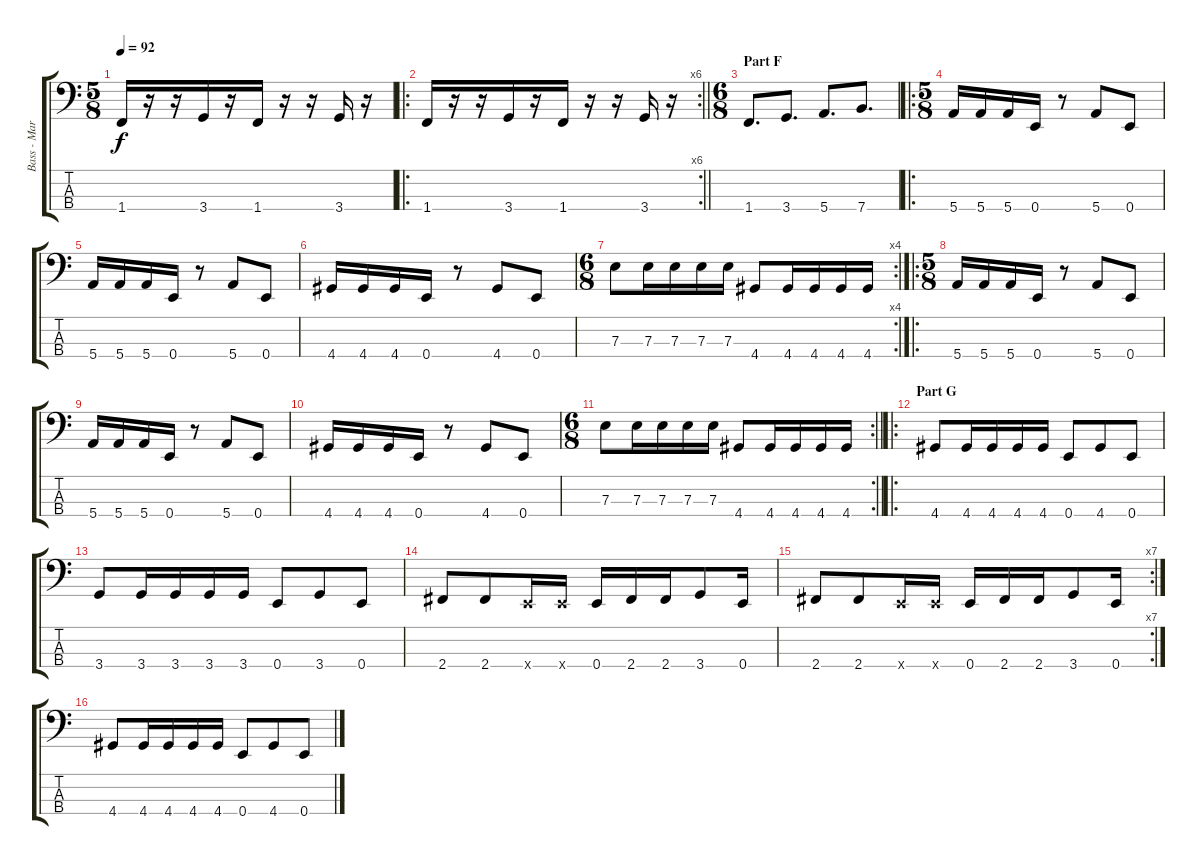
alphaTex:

\track ("Bass - Martin Lopez" "Bass - Mar") {instrument electricbassfinger}
\staff {score tabs}
\tuning (G2 D2 A1 E1) {hide}
\ts (5 8)
\tempo 92
\clef f4
\ks c
1.4.16{dy f} r.16 r.16 3.4.16 r.16 1.4.16 r.16 r.16 3.4.16 r.16 |
\ro
\rc 6
\barLineRight lightlight
1.4.16 r.16 r.16 3.4.16 r.16 1.4.16 r.16 r.16 3.4.16 r.16 |
\ts (6 8)
\section ("" "Part F")
1.4.8{d} 3.4.8{d} 5.4.8{d} 7.4.8{d} |
\ro
\ts (5 8)
5.4.16 5.4.16 5.4.16 0.4.16 r.8 5.4.8 0.4.8 |
5.4.16 5.4.16 5.4.16 0.4.16 r.8 5.4.8 0.4.8 |
4.4.16 4.4.16 4.4.16 0.4.16 r.8 4.4.8 0.4.8 |
\rc 4
\ts (6 8)
7.3.8 7.3.16 7.3.16 7.3.16 7.3.16 4.4.8 4.4.16 4.4.16 4.4.16 4.4.16 |
\ro
\ts (5 8)
5.4.16 5.4.16 5.4.16 0.4.16 r.8 5.4.8 0.4.8 |
5.4.16 5.4.16 5.4.16 0.4.16 r.8 5.4.8 0.4.8 |
4.4.16 4.4.16 4.4.16 0.4.16 r.8 4.4.8 0.4.8 |
\rc 2
\ts (6 8)
\barLineRight lightlight
7.3.8 7.3.16 7.3.16 7.3.16 7.3.16 4.4.8 4.4.16 4.4.16 4.4.16 4.4.16 |
\ro
\section ("" "Part G")
4.4.8 4.4.16 4.4.16 4.4.16 4.4.16 0.4.8 4.4.8 0.4.8 |
3.4.8 3.4.16 3.4.16 3.4.16 3.4.16 0.4.8 3.4.8 0.4.8 |
2.4.8 2.4.8 0.4{x}.16 0.4{x}.16 0.4.16 2.4.16 2.4.16 3.4.8 0.4.16 |
\rc 7
2.4.8 2.4.8 0.4{x}.16 0.4{x}.16 0.4.16 2.4.16 2.4.16 3.4.8 0.4.16 |
4.4.8 4.4.16 4.4.16 4.4.16 4.4.16 0.4.8 4.4.8 0.4.8
